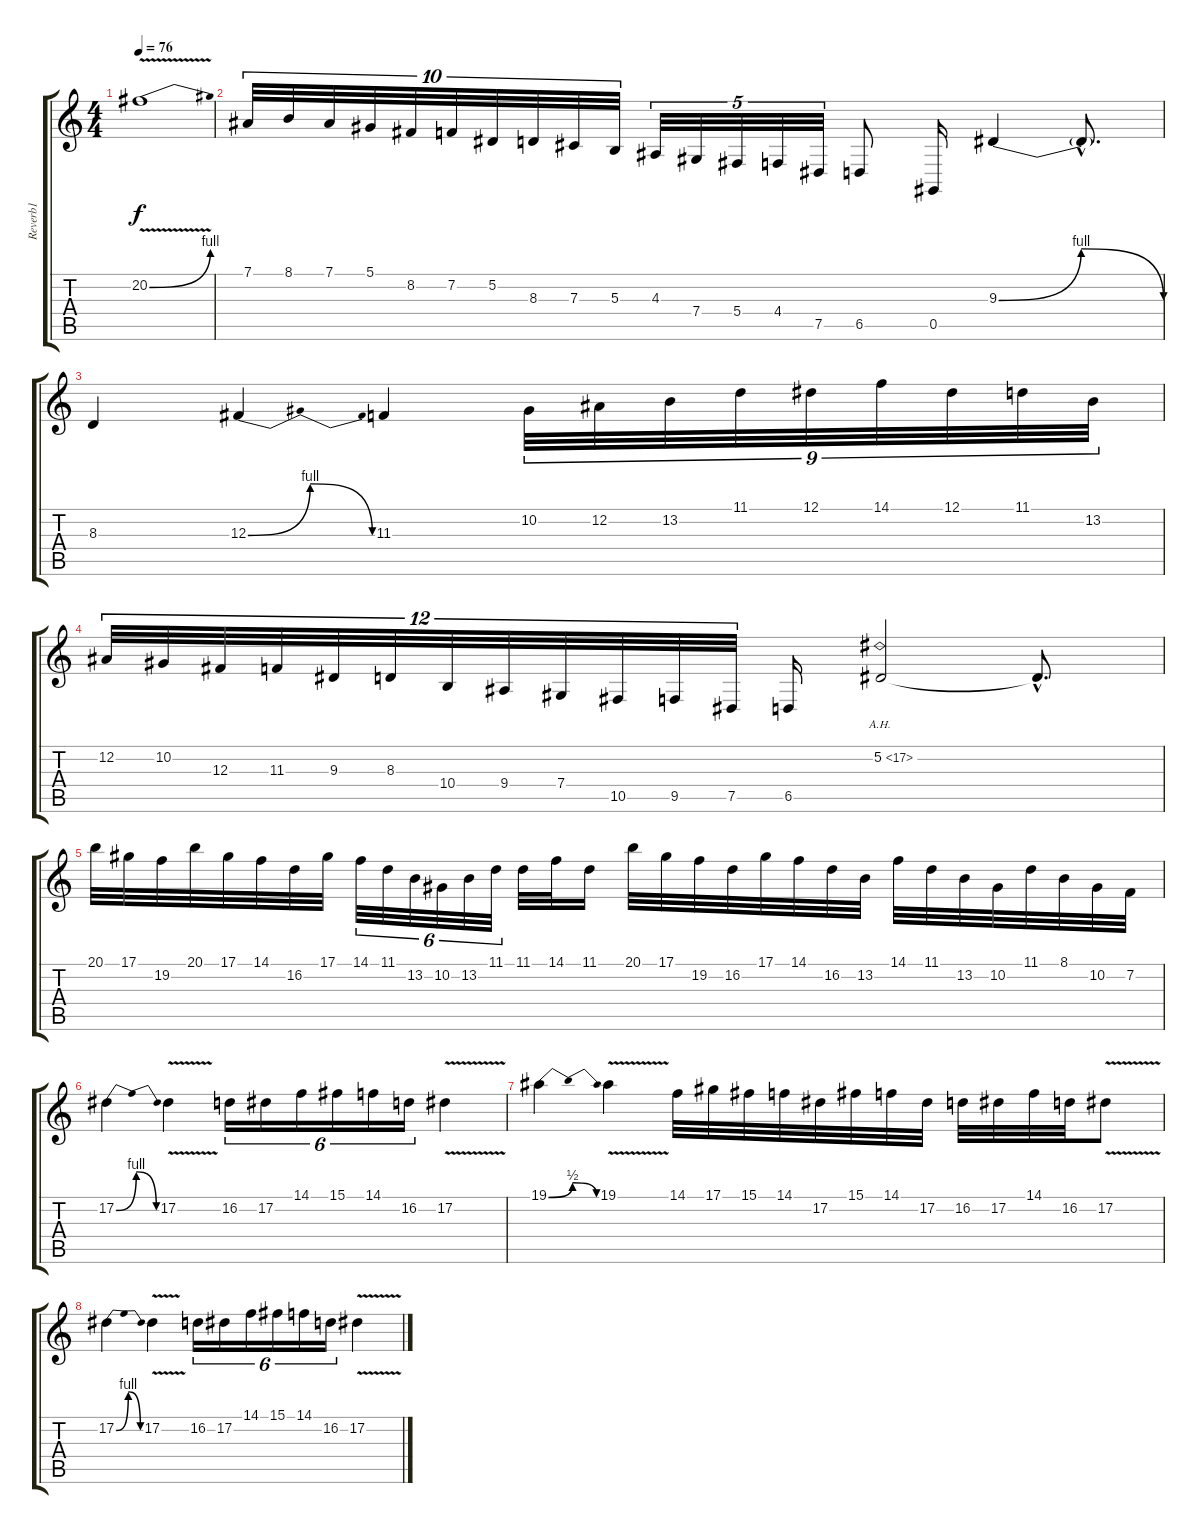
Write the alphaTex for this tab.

\track ("Reverb1" "Reverb1") {instrument orchestralharp}
\staff {score tabs}
\tuning (Eb4 Bb3 Gb3 Db3 Ab2 Eb2) {hide}
\ts (4 4)
\tempo 76
\clef g2
\ks c
20.2{be (bend 0 0 60 4) v}.1{dy f} |
7.1.32{tu (10 8)} 8.1.32{tu (10 8)} 7.1.32{tu (10 8)} 5.1.32{tu (10 8)} 8.2.32{tu (10 8)} 7.2.32{tu (10 8)} 5.2.32{tu (10 8)} 8.3.32{tu (10 8)} 7.3.32{tu (10 8)} 5.3.32{tu (10 8)} 4.3.32{tu (5 4)} 7.4.32{tu (5 4)} 5.4.32{tu (5 4)} 4.4.32{tu (5 4)} 7.5.32{tu (5 4)} 6.5.8 0.5.16 9.3{be (bendrelease 0 0 15 4 30 4 60 0)}.4 9.3{hac t}.8{d} |
8.3.4 12.3{be (bendrelease 0 0 15 4 30 4 60 0)}.4 11.3.4 10.2.32{tu (9 8)} 12.2.32{tu (9 8)} 13.2.32{tu (9 8)} 11.1.32{tu (9 8)} 12.1.32{tu (9 8)} 14.1.32{tu (9 8)} 12.1.32{tu (9 8)} 11.1.32{tu (9 8)} 13.2.32{tu (9 8)} |
12.2.32{tu (12 8)} 10.2.32{tu (12 8)} 12.3.32{tu (12 8)} 11.3.32{tu (12 8)} 9.3.32{tu (12 8)} 8.3.32{tu (12 8)} 10.4.32{tu (12 8)} 9.4.32{tu (12 8)} 7.4.32{tu (12 8)} 10.5.32{tu (12 8)} 9.5.32{tu (12 8)} 7.5.32{tu (12 8)} 6.5.16 5.2{ah 12}.2 5.2{hac t}.8{d} |
20.1.32 17.1.32 19.2.32 20.1.32 17.1.32 14.1.32 16.2.32 17.1.32 14.1.32{tu (6 4)} 11.1.32{tu (6 4)} 13.2.32{tu (6 4)} 10.2.32{tu (6 4)} 13.2.32{tu (6 4)} 11.1.32{tu (6 4)} 11.1.32 14.1.32 11.1.16 20.1.32 17.1.32 19.2.32 16.2.32 17.1.32 14.1.32 16.2.32 13.2.32 14.1.32 11.1.32 13.2.32 10.2.32 11.1.32 8.1.32 10.2.32 7.2.32 |
17.2{be (bendrelease 0 0 15 4 30 4 60 0)}.4 17.2{v}.4 16.2.16{tu (6 4)} 17.2.16{tu (6 4)} 14.1.16{tu (6 4)} 15.1.16{tu (6 4)} 14.1.16{tu (6 4)} 16.2.16{tu (6 4)} 17.2{v}.4 |
19.1{be (bendrelease 0 0 15 2 30 2 60 0)}.4 19.1{v}.4 14.1.32 17.1.32 15.1.32 14.1.32 17.2.32 15.1.32 14.1.32 17.2.32 16.2.32 17.2.32 14.1.32 16.2.32 17.2{v}.8 |
17.2{be (bendrelease 0 0 15 4 30 4 60 0)}.4 17.2{v}.4 16.2.16{tu (6 4)} 17.2.16{tu (6 4)} 14.1.16{tu (6 4)} 15.1.16{tu (6 4)} 14.1.16{tu (6 4)} 16.2.16{tu (6 4)} 17.2{v}.4
